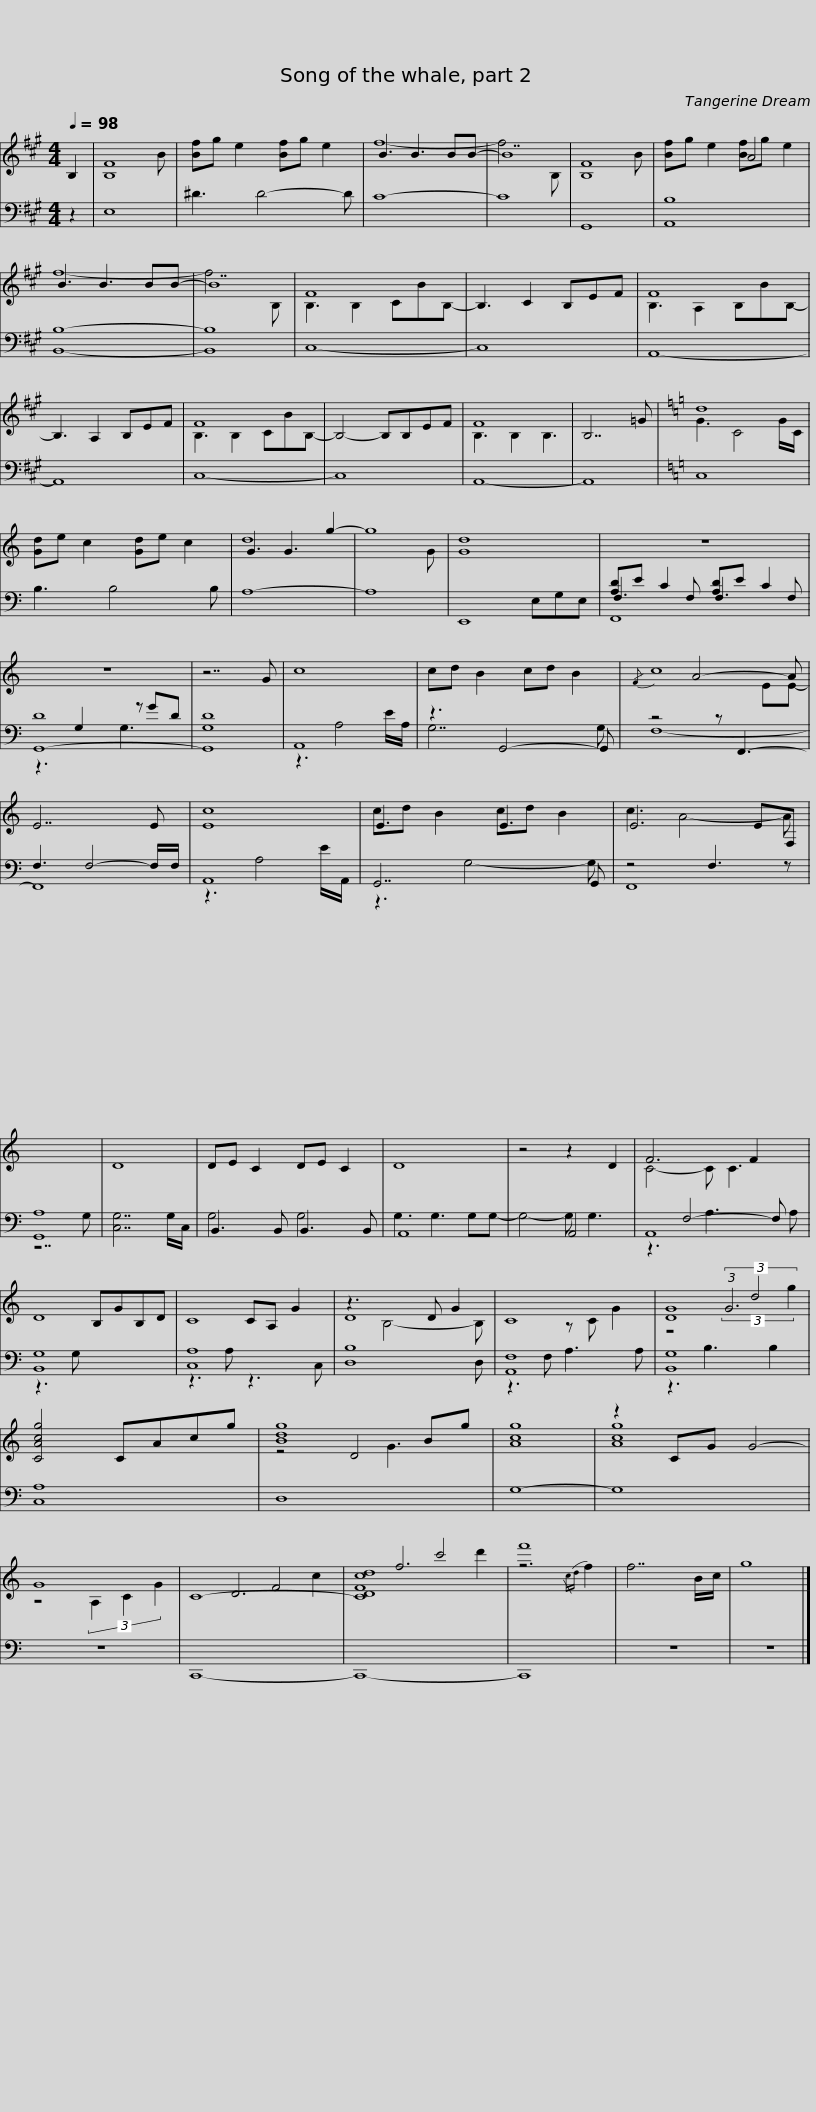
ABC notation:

X:1
%%score { ( 1 3 6 7 ) | ( 2 4 5 ) }
L:1/8
Q:1/4=98
M:4/4
I:linebreak $
K:A
V:1 treble
V:3 treble
V:6 treble
V:7 treble
V:2 bass
V:4 bass
V:5 bass
V:1
 B,2 | [B,F]8 | x8 | B3 B3 BB- | B8 | %5
 [B,F]8 | x4 A4 | B3 B3 BB- |$ B8 | F8 | %10
 x8 | F8 | x8 | F8 | x8 |$ %15
 F8 | B,7 =G |[K:C] d8 | x8 | G3 G3 g2- | %20
 g8 | [Gd]8 |$ z8 | z8 | z7 G | %25
 c8 | x8 |{/F} c8 |$ E7 E | [Ec]8 | %30
 E3 x E3 x | E6 EF, | x7 x | D8 | DE C2 DE C2 |$ %35
 D8 | z4 z2 D2 | F6 F2 | x4 B,GB,D | x4 CA, G2 | %40
 z3 x2 D G2 |$ C8 | x4 (3:2:1G6 | [CAcg]4 CAcg | x4 x x Bg | %45
 [Acg]8- | x2 x6 | G8 |$ C8- | [CDFcd]8 | %50
 f'8 | f7 B/c/ | g8 |] %53
V:2
 z2 | E,8 | ^D3 D4- D | C8- | C8 | %5
 G,,8 | [A,,B,]8 | [B,,B,]8- |$ [B,,B,]8 | C,8- | %10
 C,8 | A,,8- | A,,8 | C,8- | C,8 |$ %15
 A,,8- | A,,8 |[K:C] C,8 | B,3 B,4 B, | A,8- | %20
 A,8 | E,,8 |$ F,3 F, F,3 F, | [G,,-D]8 | [G,,G,D]8 | %25
 A,,8 | z3 G,,4- G,, | z4 z F,,3- |$ F,3 F,4- F,/F,/ | A,,8 | %30
 G,,7 G,, | z4 F,3 z | [G,,A,]8 | [C,G,]7 G,/C,/ | B,,3 B,, B,,3 B,, |$ %35
 A,,8 | x4 A,,4 | A,,8 | [B,,G,]8 | [C,A,]8 | %40
 [D,B,]8 |$ [A,,F,]8 | [B,,G,]8 | [C,A,]8 | D,8 | %45
 G,8- | G,8 | z8 |$ C,,8- | C,,8- | %50
 C,,8 | z8 | z8 |] %53
V:3
 x2 | x7 B | [Bf]g e2 [Bf]g e2 | f8- | f7 B, | %5
 x7 B | [Bf]g e2 [Bf]g e2 | f8- |$ f7 B, | B,3 B,2 CBB,- | %10
 B,3 C2 B,EF | B,3 A,2 B,BB,- | B,3 A,2 B,EF | B,3 B,2 CBB,- | B,4- B,B,EF |$ %15
 B,3 B,2 B,3- | x8 |[K:C] G3 C4 G/C/ | [Gd]e c2 [Gd]e c2 | d8 | %20
 x7 G | x8 |$ x8 | x8 | x8 | %25
 x8 | cd B2 cd B2 | x3 A4- A |$ x8 | x8 | %30
 cd B2 cd B2 | c3 A4- A | x8 | x8 | x8 |$ %35
 x8 | x8 | C4- C C3 | D8 | C8 | %40
 D8 |$ x4 z C G2 | [DG]8 | x8 | [Bdg]8 | %45
 x8 | z2 CG G4- | z4 (3A,2 C2 G2 |$ x2 D6- | x2 f6 | %50
 z6{/cd} f2- | x8 | x8 |] %53
V:4
 x2 | x8 | x8 | x8 | x8 | %5
 x8 | x8 | x8 |$ x8 | x8 | %10
 x8 | x8 | x8 | x8 | x8 |$ %15
 x8 | x8 |[K:C] x8 | x8 | x8 | %20
 x8 | x4 x E,G,E, |$ [A,D]E C2 [A,D]E C2 | z3 G,2 z GD- | x8 | %25
 z3 A,4 E/A,/ | G,7 G, | F,8- |$ F,,8 | z3 A,4 E/A,,/ | %30
 z3 G,4- G, | F,,8 | x8 | x8 | G,4 G,4 |$ %35
 G,3 G,3 G,G,- | G,4- G, G,3 | z3 F,4- F, | z3 G, x4 | z3 A, z3 C, | %40
 x3 x x3 D, |$ z3 F, A,3 A, | z3 B,3 B,2 | x8 | x8 | %45
 x8 | x8 | x8 |$ x8 | x8 | %50
 x8 | x8 | x8 |] %53
V:5
 x2 | x8 | x8 | x8 | x8 | %5
 x8 | x8 | x8 |$ x8 | x8 | %10
 x8 | x8 | x8 | x8 | x8 |$ %15
 x8 | x8 |[K:C] x8 | x8 | x8 | %20
 x8 | x8 |$ F,,8 | x4 x G,3- | x8 | %25
 x8 | x8 | x8 |$ x8 | x8 | %30
 x8 | x8 | z7 G, | x8 | x8 |$ %35
 x8 | x8 | x4 A,3 A, | x8 | x8 | %40
 x8 |$ x8 | x8 | x8 | x8 | %45
 x8 | x8 | x8 |$ x8 | x8 | %50
 x8 | x8 | x8 |] %53
V:6
 x2 | x8 | x8 | x8 | x8 | %5
 x8 | x8 | x8 |$ x8 | x8 | %10
 x8 | x8 | x8 | x8 | x8 |$ %15
 x8 | x8 |[K:C] x8 | x8 | x8 | %20
 x8 | x8 |$ x8 | x8 | x8 | %25
 x8 | x8 | x6 EE- |$ x8 | x8 | %30
 x8 | x8 | x8 | x8 | x8 |$ %35
 x8 | x8 | x8 | x8 | x8 | %40
 x3 B,4- B, |$ x8 | z4 (3:2:2x2 d4 | x8 | z4 D4 | %45
 x8 | [Acg]8 | x8 |$ x4 F4- | x4 c'4 | %50
 x8 | x8 | x8 |] %53
V:7
 x2 | x8 | x8 | x8 | x8 | %5
 x8 | x8 | x8 |$ x8 | x8 | %10
 x8 | x8 | x8 | x8 | x8 |$ %15
 x8 | x8 |[K:C] x8 | x8 | x8 | %20
 x8 | x8 |$ x8 | x8 | x8 | %25
 x8 | x8 | x8 |$ x8 | x8 | %30
 x8 | x8 | x8 | x8 | x8 |$ %35
 x8 | x8 | x8 | x8 | x8 | %40
 x8 |$ x8 | x4 (3x2 x2 g2 | x8 | x4 x G3 | %45
 x8 | x8 | x8 |$ x6 c2- | x6 d'2 | %50
 x8 | x8 | x8 |] %53
